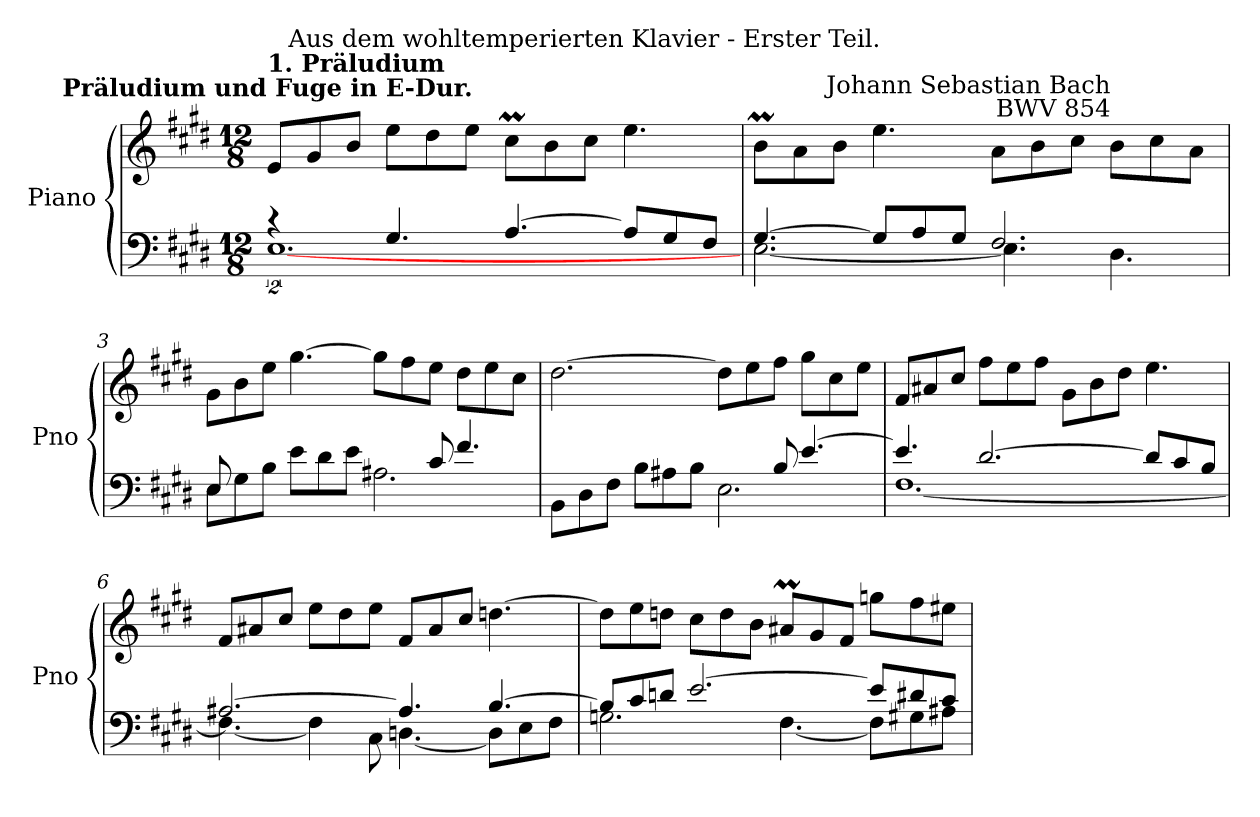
**kern	**kern
*part1	*part1
*staff2	*staff1
*I"Piano	*
*I'Pno	*
*clefF4	*clefG2
*k[f#c#g#d#]	*k[f#c#g#d#]
*E:	*E:
*M12/8	*M12/8
=1	=1
*^	*
!	!	!LO:TX:a:B:cj:t=Präludium und Fuge in E-Dur.
!	!	!LO:TX:a:B:t=1. Präludium
8%3r	[1.E\	8eL
.	.	8g#
.	.	8bJ
4.G#/	.	8ee\L
.	.	8dd#\
.	.	8ee\J
[4.A/	.	8cc#M\L
.	.	8b\
!	!	!LO:TX:a:cj:t=Aus dem wohltemperierten Klavier - Erster Teil.
.	.	8cc#\J
8AL]	.	4.ee\
8G#	.	.
8F#J	.	.
=2	=2	=2
[4.G#/	[2.E\	8bM\L
.	.	8a\
.	.	8b\J
8G#/L]	.	4.ee\
8A/	.	.
8G#/J	.	.
2.F#/	4.E\]	8a\L
.	.	8b\
.	.	8cc#\J
!	!	!LO:TX:a:rj:t=Johann Sebastian Bach\nBWV 854
.	4.D#\	8b\L
.	.	8cc#\
.	.	8a\J
!!LO:LB:g=z
=3	=3	=3
8E/	8EL	8g#\L
8ryy	8G#	8b\
8ryy	8BJ	8ee\J
8ryy	8e\L	[4.gg#\
8ryy	8d#\	.
8ryy	8e\J	.
4ryy	2.A#X\	8gg#\L]
.	.	8ff#\
8c#/	.	8ee\J
4.f#/	.	8dd#\L
.	.	8ee\
.	.	8cc#\J
=4	=4	=4
8ryy	8BB\L	[2.dd#\
8ryy	8D#\	.
8ryy	8F#\J	.
8ryy	8B\L	.
8ryy	8A#X\	.
8ryy	8B\J	.
4ryy	2.E\	8dd#\L]
.	.	8ee\
8B/	.	8ff#\J
[4.e/	.	8gg#\L
.	.	8cc#\
.	.	8ee\J
=5	=5	=5
4.e/]	[1.F#\	8f#/L
.	.	8a#X/
.	.	8cc#/J
[2.d#/	.	8ff#\L
.	.	8ee\
.	.	8ff#\J
.	.	8g#\L
.	.	8b\
.	.	8dd#\J
8d#/L]	.	4.ee\
8c#/	.	.
8B/J	.	.
!!LO:LB:g=z
=6	=6	=6
*	*	*^
[2.A#X/	4.F#\_	8f#/L	4.ryy
.	.	8a#X/	.
.	.	8cc#/J	.
.	4F#\]	8ee\L	4.ryy
.	.	8dd#\	.
.	8C#\	8ee\J	.
4.A#/]	[4.Dn\	8f#/L	4.ryy
.	.	8a#/	.
.	.	8cc#/J	.
[4.B/	8D\L]	[4.ddn\	4.ryy
.	8E\	.	.
.	8F#\J	.	.
=7	=7	=7	=7
8BL]	2.Gn\	8dd\L]	4.ryy
8c#	.	8ee\	.
8dnJ	.	8dd\J	.
[2.e/	.	8cc#\L	4.ryy
.	.	8dd\	.
.	.	8b\J	.
.	[4.F#\	8a#Xm/L	4.ryy
.	.	8g#/	.
.	.	8f#/J	.
8e/L]	8F#\L]	8ggn\L	4.ryy
8d#X/	8G#X\	8ff#\	.
8c#/J	8A#X\J	8ee#X\J	.
*v	*v	*	*
*	*v	*v
=	=
*-	*-
